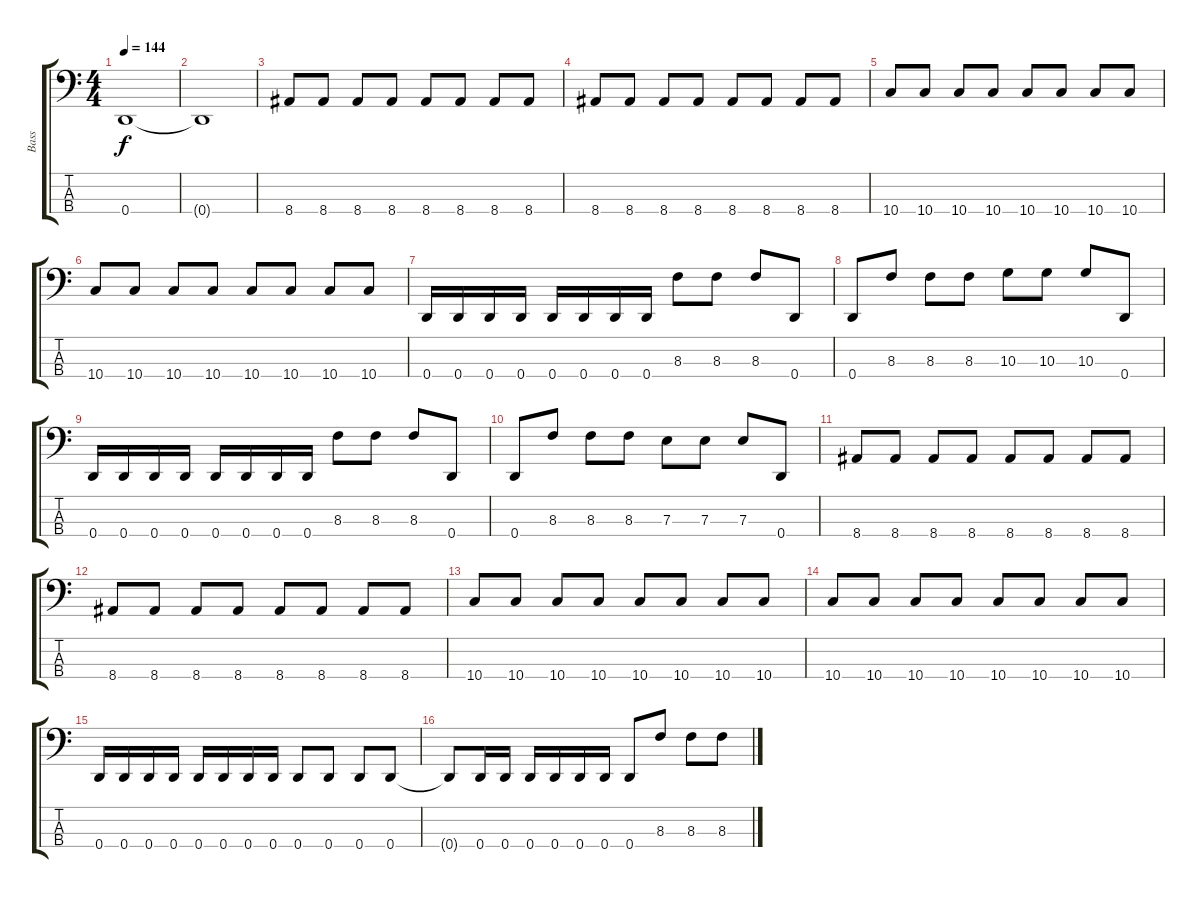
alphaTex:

\track ("Bass" "Bass") {instrument electricbasspick}
\staff {score tabs}
\tuning (G2 D2 A1 D1) {hide}
\ts (4 4)
\tempo 144
\clef f4
\ks c
0.4{t}.1{dy f} |
0.4{t}.1 |
8.4.8 8.4.8 8.4.8 8.4.8 8.4.8 8.4.8 8.4.8 8.4.8 |
8.4.8 8.4.8 8.4.8 8.4.8 8.4.8 8.4.8 8.4.8 8.4.8 |
10.4.8 10.4.8 10.4.8 10.4.8 10.4.8 10.4.8 10.4.8 10.4.8 |
10.4.8 10.4.8 10.4.8 10.4.8 10.4.8 10.4.8 10.4.8 10.4.8 |
0.4.16 0.4.16 0.4.16 0.4.16 0.4.16 0.4.16 0.4.16 0.4.16 8.3.8 8.3.8 8.3.8 0.4.8 |
0.4.8 8.3.8 8.3.8 8.3.8 10.3.8 10.3.8 10.3.8 0.4.8 |
0.4.16 0.4.16 0.4.16 0.4.16 0.4.16 0.4.16 0.4.16 0.4.16 8.3.8 8.3.8 8.3.8 0.4.8 |
0.4.8 8.3.8 8.3.8 8.3.8 7.3.8 7.3.8 7.3.8 0.4.8 |
8.4.8 8.4.8 8.4.8 8.4.8 8.4.8 8.4.8 8.4.8 8.4.8 |
8.4.8 8.4.8 8.4.8 8.4.8 8.4.8 8.4.8 8.4.8 8.4.8 |
10.4.8 10.4.8 10.4.8 10.4.8 10.4.8 10.4.8 10.4.8 10.4.8 |
10.4.8 10.4.8 10.4.8 10.4.8 10.4.8 10.4.8 10.4.8 10.4.8 |
0.4.16 0.4.16 0.4.16 0.4.16 0.4.16 0.4.16 0.4.16 0.4.16 0.4.8 0.4.8 0.4.8 0.4.8 |
0.4{t}.8 0.4.16 0.4.16 0.4.16 0.4.16 0.4.16 0.4.16 0.4.8 8.3.8 8.3.8 8.3.8
